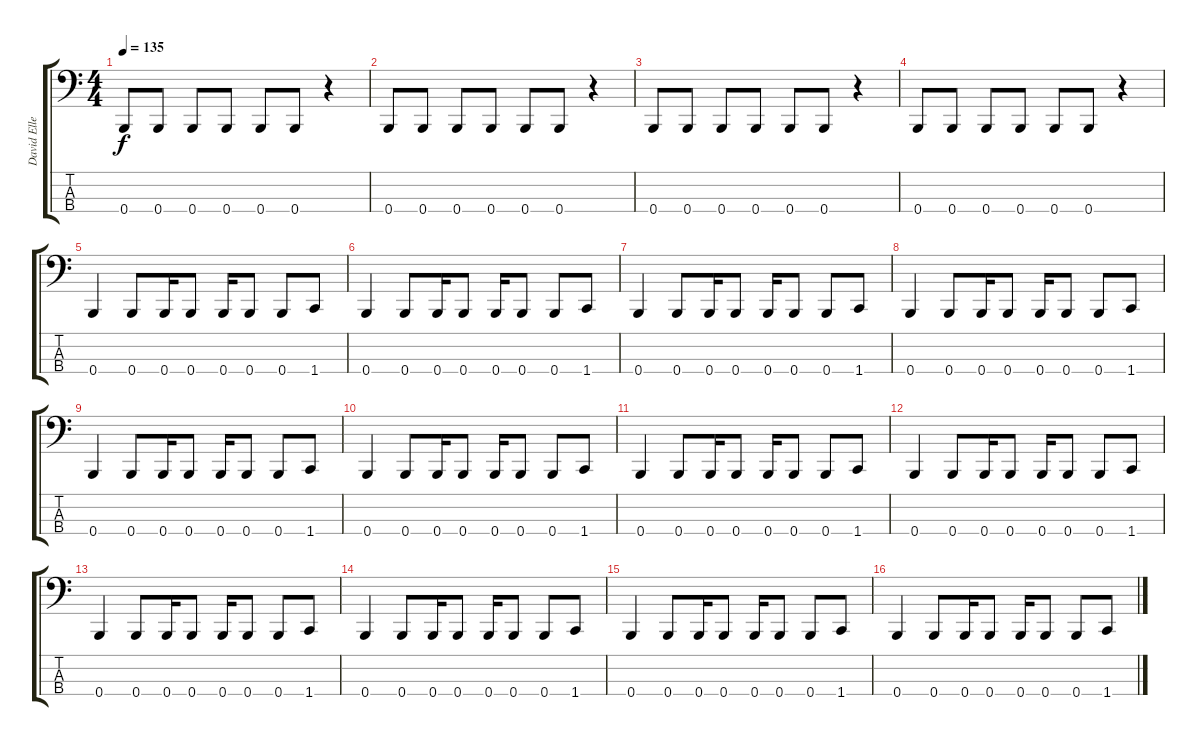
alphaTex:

\track ("David Ellefson" "David Elle") {instrument electricbassfinger}
\staff {score tabs}
\tuning (D2 A1 E1 B0) {hide}
\ts (4 4)
\tempo 135
\clef f4
\ks c
0.4.8{dy f} 0.4.8 0.4.8 0.4.8 0.4.8 0.4.8 r.4 |
0.4.8 0.4.8 0.4.8 0.4.8 0.4.8 0.4.8 r.4 |
0.4.8 0.4.8 0.4.8 0.4.8 0.4.8 0.4.8 r.4 |
0.4.8 0.4.8 0.4.8 0.4.8 0.4.8 0.4.8 r.4 |
0.4.4 0.4.8 0.4.16 0.4.8 0.4.16 0.4.8 0.4.8 1.4.8 |
0.4.4 0.4.8 0.4.16 0.4.8 0.4.16 0.4.8 0.4.8 1.4.8 |
0.4.4 0.4.8 0.4.16 0.4.8 0.4.16 0.4.8 0.4.8 1.4.8 |
0.4.4 0.4.8 0.4.16 0.4.8 0.4.16 0.4.8 0.4.8 1.4.8 |
0.4.4 0.4.8 0.4.16 0.4.8 0.4.16 0.4.8 0.4.8 1.4.8 |
0.4.4 0.4.8 0.4.16 0.4.8 0.4.16 0.4.8 0.4.8 1.4.8 |
0.4.4 0.4.8 0.4.16 0.4.8 0.4.16 0.4.8 0.4.8 1.4.8 |
0.4.4 0.4.8 0.4.16 0.4.8 0.4.16 0.4.8 0.4.8 1.4.8 |
0.4.4 0.4.8 0.4.16 0.4.8 0.4.16 0.4.8 0.4.8 1.4.8 |
0.4.4 0.4.8 0.4.16 0.4.8 0.4.16 0.4.8 0.4.8 1.4.8 |
0.4.4 0.4.8 0.4.16 0.4.8 0.4.16 0.4.8 0.4.8 1.4.8 |
0.4.4 0.4.8 0.4.16 0.4.8 0.4.16 0.4.8 0.4.8 1.4.8
